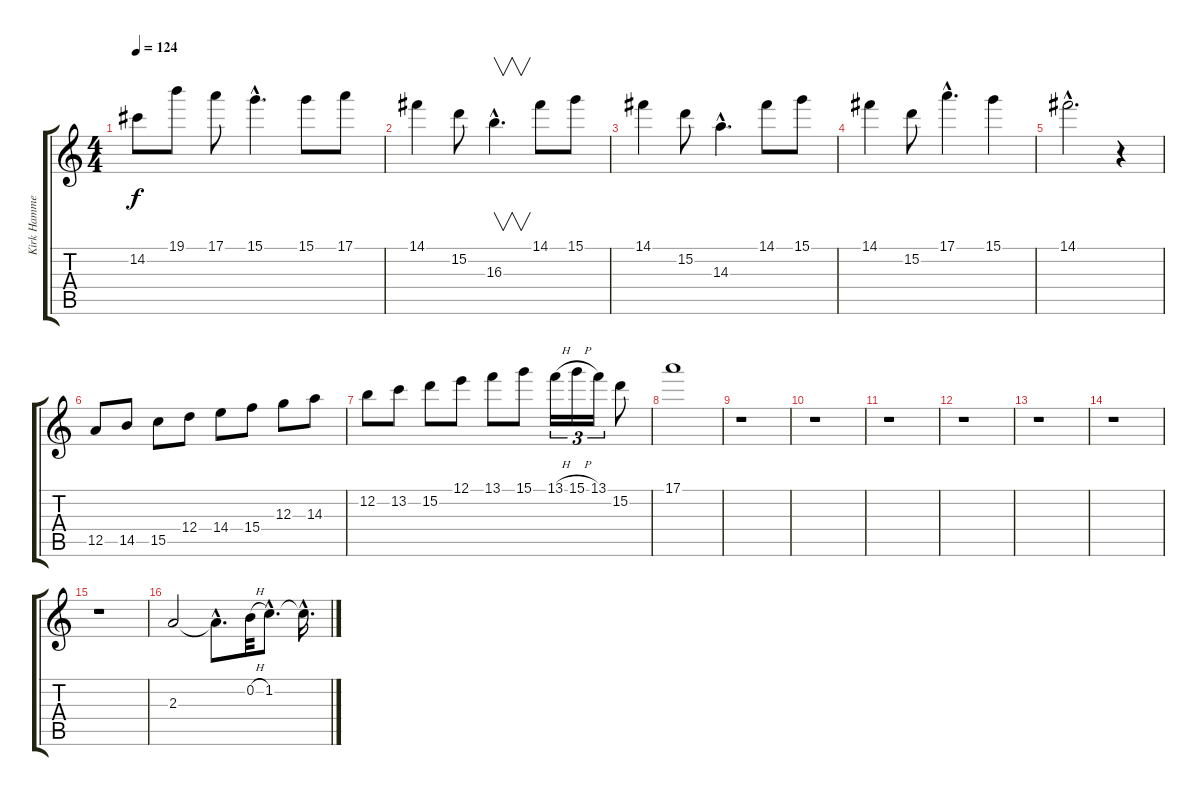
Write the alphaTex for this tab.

\track ("Kirk Hammet" "Kirk Hamme") {instrument overdrivenguitar}
\staff {score tabs}
\tuning (E4 B3 G3 D3 A2 E2) {hide}
\ts (4 4)
\tempo 124
\clef g2
\ks c
14.2.8{dy f} 19.1.8 17.1.8 15.1{hac}.4{d} 15.1.8 17.1.8 |
14.1.4 15.2.8 16.3{hac}.4{v d} 14.1.8 15.1.8 |
14.1.4 15.2.8 14.3{hac}.4{d} 14.1.8 15.1.8 |
14.1.4 15.2.8 17.1{hac}.4{d} 15.1.4 |
14.1{hac}.2{d} r.4 |
12.5.8 14.5.8 15.5.8 12.4.8 14.4.8 15.4.8 12.3.8 14.3.8 |
12.2.8 13.2.8 15.2.8 12.1.8 13.1.8 15.1.8 13.1{h}.16{tu (3 2)} 15.1{h}.16{tu (3 2)} 13.1.16{tu (3 2)} 15.2.8 |
17.1.1 |
r.1 |
r.1 |
r.1 |
r.1 |
r.1 |
r.1 |
r.1 |
2.3.2{instrument distortionguitar} 2.3{hac t}.8{d} 0.2{h}.32 1.2{hac}.8{d} 1.2{hac t}.16{d}
